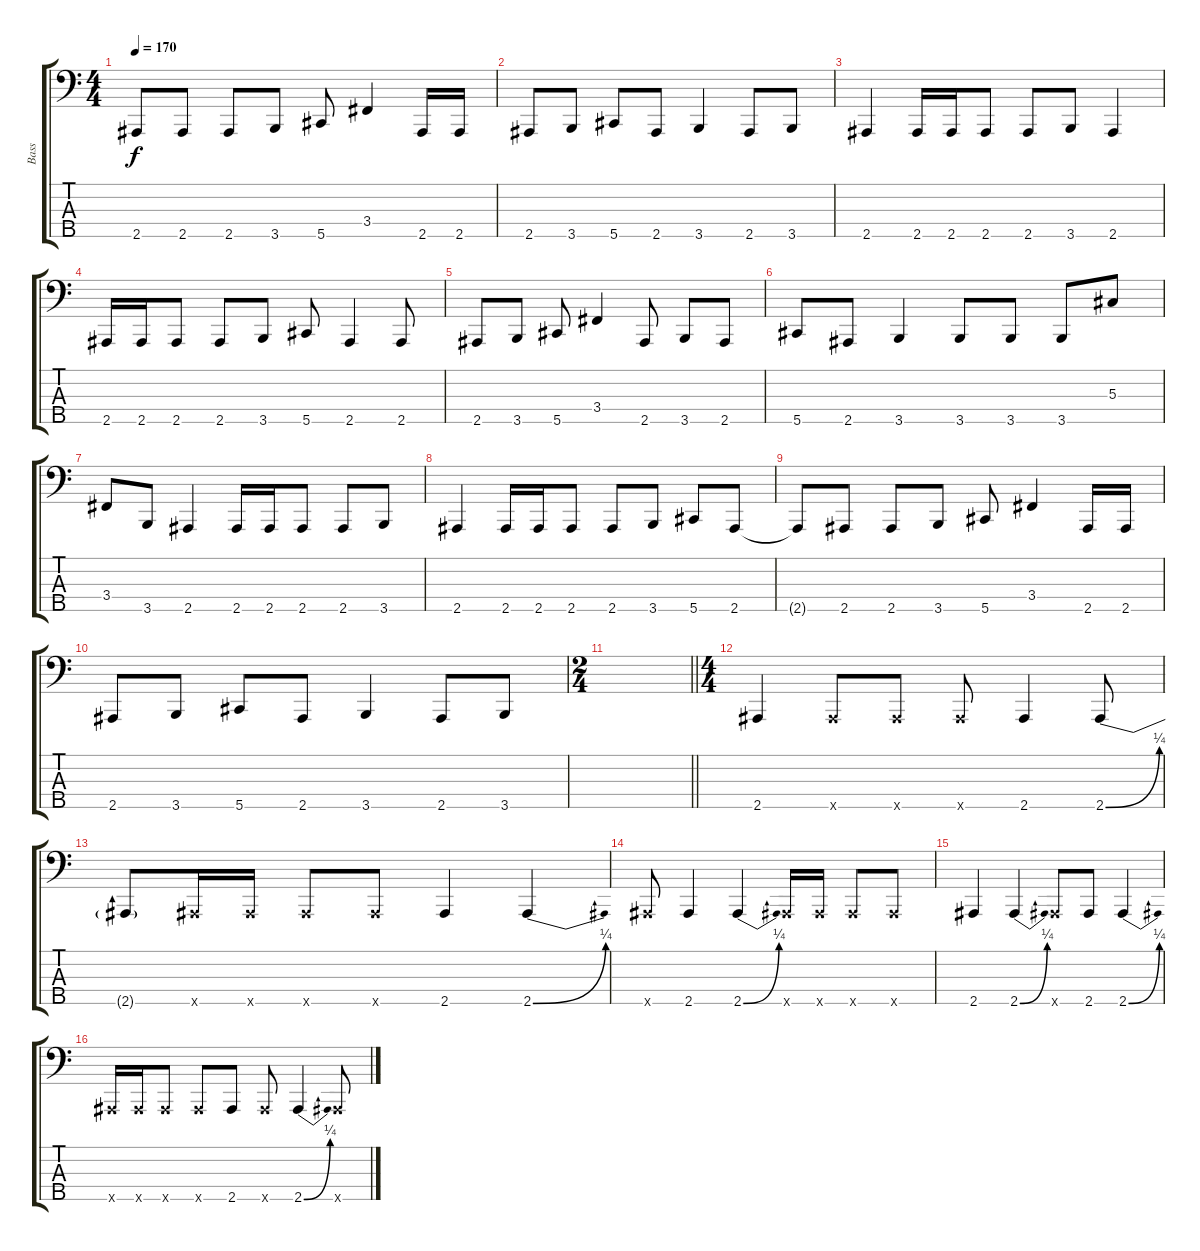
\track ("Bass" "Bass") {instrument electricbasspick}
\staff {score tabs}
\tuning (Gb2 Db2 Ab1 Eb1 Ab0) {hide}
\ts (4 4)
\tempo 170
\clef f4
\ks c
2.5{t}.8{dy f} 2.5.8 2.5.8 3.5.8 5.5.8 3.4.4 2.5.16 2.5.16 |
2.5.8 3.5.8 5.5.8 2.5.8 3.5.4 2.5.8 3.5.8 |
2.5.4 2.5.16 2.5.16 2.5.8 2.5.8 3.5.8 2.5.4 |
2.5.16 2.5.16 2.5.8 2.5.8 3.5.8 5.5.8 2.5.4 2.5.8 |
2.5.8 3.5.8 5.5.8 3.4.4 2.5.8 3.5.8 2.5.8 |
5.5.8 2.5.8 3.5.4 3.5.8 3.5.8 3.5.8 5.3.8 |
3.4.8 3.5.8 2.5.4 2.5.16 2.5.16 2.5.8 2.5.8 3.5.8 |
2.5.4 2.5.16 2.5.16 2.5.8 2.5.8 3.5.8 5.5.8 2.5.8 |
2.5{t}.8 2.5.8 2.5.8 3.5.8 5.5.8 3.4.4 2.5.16 2.5.16 |
2.5.8 3.5.8 5.5.8 2.5.8 3.5.4 2.5.8 3.5.8 |
\ts (2 4)
\barLineRight lightlight
|
\ts (4 4)
\section ("" "")
2.5.4 2.5{x}.8 2.5{x}.8 2.5{x}.8 2.5.4 2.5{be (bend 0 0 60 1)}.8 |
2.5{t}.8 2.5{x}.16 2.5{x}.16 2.5{x}.8 2.5{x}.8 2.5.4 2.5{be (bend 0 0 60 1)}.4 |
2.5{x}.8 2.5.4 2.5{be (bend 0 0 60 1)}.4 2.5{x}.16 2.5{x}.16 2.5{x}.8 2.5{x}.8 |
2.5.4 2.5{be (bend 0 0 60 1)}.4 2.5{x}.8 2.5.8 2.5{be (bend 0 0 60 1)}.4 |
2.5{x}.16 2.5{x}.16 2.5{x}.8 2.5{x}.8 2.5.8 2.5{x}.8 2.5{be (bend 0 0 60 1)}.4 2.5{x}.8
